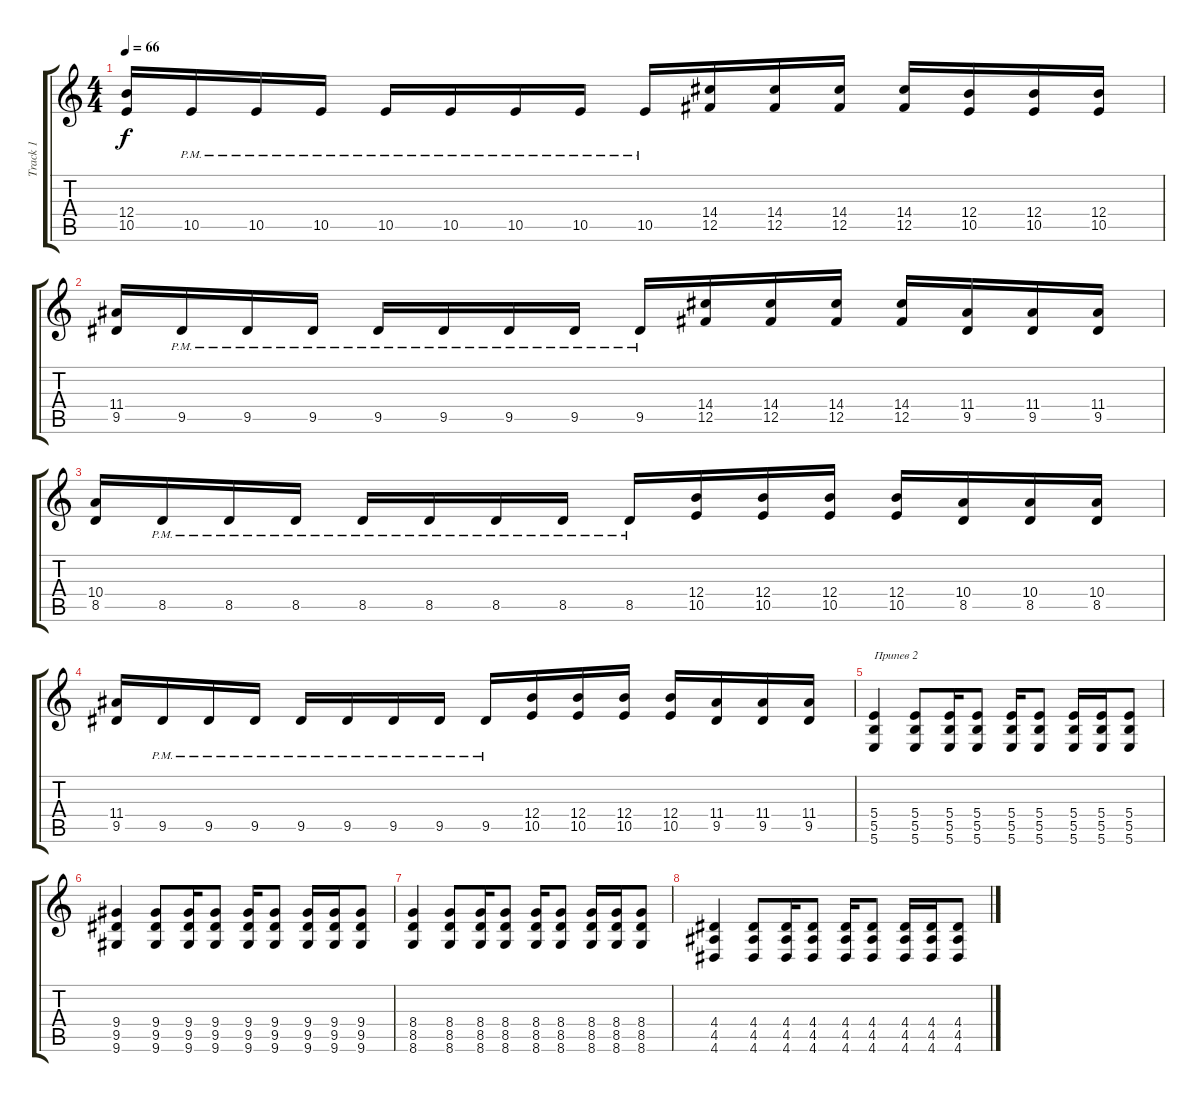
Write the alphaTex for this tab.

\track ("Track 1" "Track 1") {instrument acousticguitarsteel}
\staff {score tabs}
\tuning (Db4 Ab3 E3 B2 Gb2 B1) {hide}
\ts (4 4)
\tempo 66
\clef g2
\ks c
(12.4 10.5).16{dy f} 10.5{pm}.16 10.5{pm}.16 10.5{pm}.16 10.5{pm}.16 10.5{pm}.16 10.5{pm}.16 10.5{pm}.16 10.5{pm}.16 (14.4 12.5).16 (14.4 12.5).16 (14.4 12.5).16 (14.4 12.5).16 (12.4 10.5).16 (12.4 10.5).16 (12.4 10.5).16 |
(11.4 9.5).16 9.5{pm}.16 9.5{pm}.16 9.5{pm}.16 9.5{pm}.16 9.5{pm}.16 9.5{pm}.16 9.5{pm}.16 9.5{pm}.16 (14.4 12.5).16 (14.4 12.5).16 (14.4 12.5).16 (14.4 12.5).16 (11.4 9.5).16 (11.4 9.5).16 (11.4 9.5).16 |
(10.4 8.5).16 8.5{pm}.16 8.5{pm}.16 8.5{pm}.16 8.5{pm}.16 8.5{pm}.16 8.5{pm}.16 8.5{pm}.16 8.5{pm}.16 (12.4 10.5).16 (12.4 10.5).16 (12.4 10.5).16 (12.4 10.5).16 (10.4 8.5).16 (10.4 8.5).16 (10.4 8.5).16 |
(11.4 9.5).16 9.5{pm}.16 9.5{pm}.16 9.5{pm}.16 9.5{pm}.16 9.5{pm}.16 9.5{pm}.16 9.5{pm}.16 9.5{pm}.16 (12.4 10.5).16 (12.4 10.5).16 (12.4 10.5).16 (12.4 10.5).16 (11.4 9.5).16 (11.4 9.5).16 (11.4 9.5).16 |
(5.4 5.5 5.6).4{txt "Припев 2"} (5.4 5.5 5.6).8 (5.4 5.5 5.6).16 (5.4 5.5 5.6).8 (5.4 5.5 5.6).16 (5.4 5.5 5.6).8 (5.4 5.5 5.6).16 (5.4 5.5 5.6).16 (5.4 5.5 5.6).8 |
(9.4 9.5 9.6).4 (9.4 9.5 9.6).8 (9.4 9.5 9.6).16 (9.4 9.5 9.6).8 (9.4 9.5 9.6).16 (9.4 9.5 9.6).8 (9.4 9.5 9.6).16 (9.4 9.5 9.6).16 (9.4 9.5 9.6).8 |
(8.4 8.5 8.6).4 (8.4 8.5 8.6).8 (8.4 8.5 8.6).16 (8.4 8.5 8.6).8 (8.4 8.5 8.6).16 (8.4 8.5 8.6).8 (8.4 8.5 8.6).16 (8.4 8.5 8.6).16 (8.4 8.5 8.6).8 |
(4.4 4.5 4.6).4 (4.4 4.5 4.6).8 (4.4 4.5 4.6).16 (4.4 4.5 4.6).8 (4.4 4.5 4.6).16 (4.4 4.5 4.6).8 (4.4 4.5 4.6).16 (4.4 4.5 4.6).16 (4.4 4.5 4.6).8
